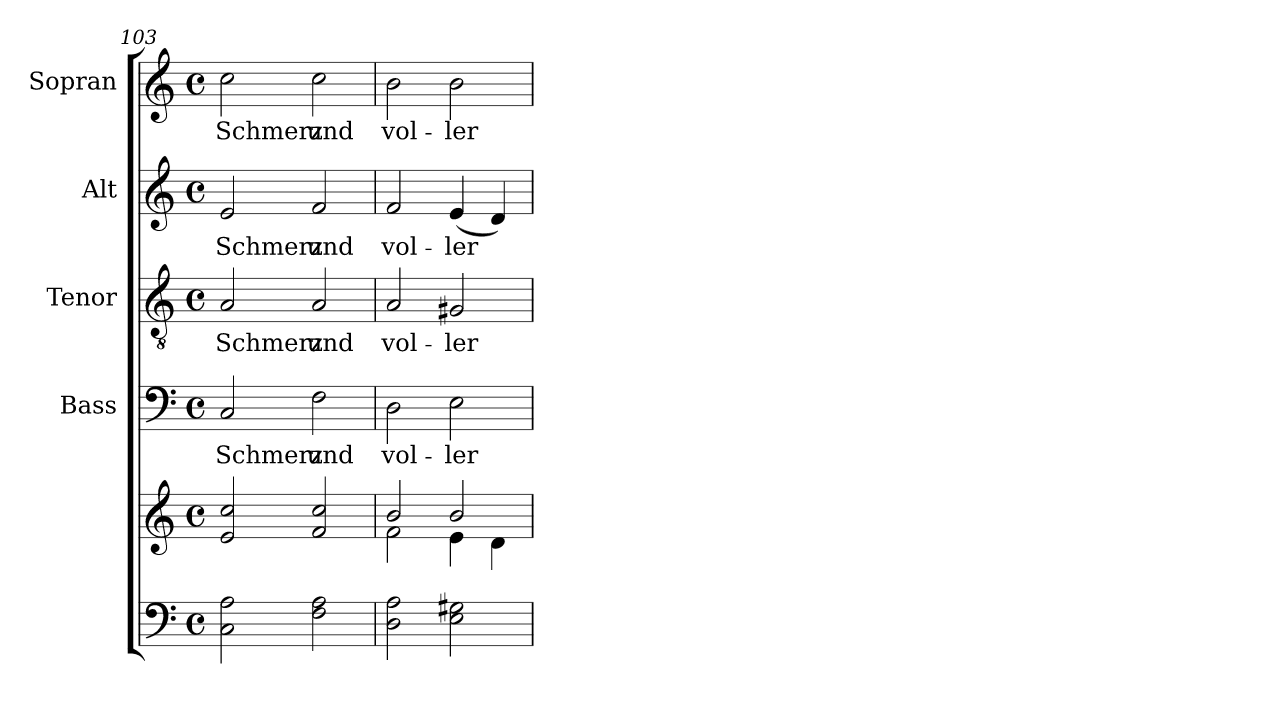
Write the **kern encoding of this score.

**kern	**kern	**kern	**text	**kern	**text	**kern	**text	**kern	**text
*part5	*part5	*part4	*part4	*part3	*part3	*part2	*part2	*part1	*part1
*staff6	*staff5	*staff4	*staff4	*staff3	*staff3	*staff2	*staff2	*staff1	*staff1
*	*	*I"Bass	*	*I"Tenor	*	*I"Alt	*	*I"Sopran	*
*	*	*I'B.	*	*I'T.	*	*I'A.	*	*I'S.	*
*clefF4	*clefG2	*clefF4	*	*clefGv2	*	*clefG2	*	*clefG2	*
*k[]	*k[]	*k[]	*	*k[]	*	*k[]	*	*k[]	*
*C:	*C:	*C:	*	*C:	*	*C:	*	*C:	*
*M4/4	*M4/4	*M4/4	*	*M4/4	*	*M4/4	*	*M4/4	*
*met(c)	*met(c)	*met(c)	*	*met(c)	*	*met(c)	*	*met(c)	*
=103	=103	=103	=103	=103	=103	=103	=103	=103	=103
!	!	!	!LO:LY:b	!	!LO:LY:b	!	!LO:LY:b	!	!LO:LY:b
2C\ 2A\	2e/ 2cc/	2C/	Schmerz	2A/	Schmerz	2e/	Schmerz	2cc\	Schmerz
!	!	!	!LO:LY:b	!	!LO:LY:b	!	!LO:LY:b	!	!LO:LY:b
2F\ 2A\	2f/ 2cc/	2F\	und	2A/	und	2f/	und	2cc\	und
=104	=104	=104	=104	=104	=104	=104	=104	=104	=104
*	*^	*	*	*	*	*	*	*	*
!	!	!	!	!LO:LY:b	!	!LO:LY:b	!	!LO:LY:b	!	!LO:LY:b
2D\ 2A\	2b/	2f\	2D\	vol-	2A/	vol-	2f/	vol-	2b\	vol-
!	!	!	!	!LO:LY:b	!	!LO:LY:b	!	!LO:LY:b	!	!LO:LY:b
2E\ 2G#X\	2b/	4e\	2E\	-ler	2G#X/	-ler	(<4e/	-ler	2b\	-ler
.	.	4d\	.	.	.	.	4d/)	.	.	.
*	*v	*v	*	*	*	*	*	*	*	*
=	=	=	=	=	=	=	=	=	=
*-	*-	*-	*-	*-	*-	*-	*-	*-	*-
